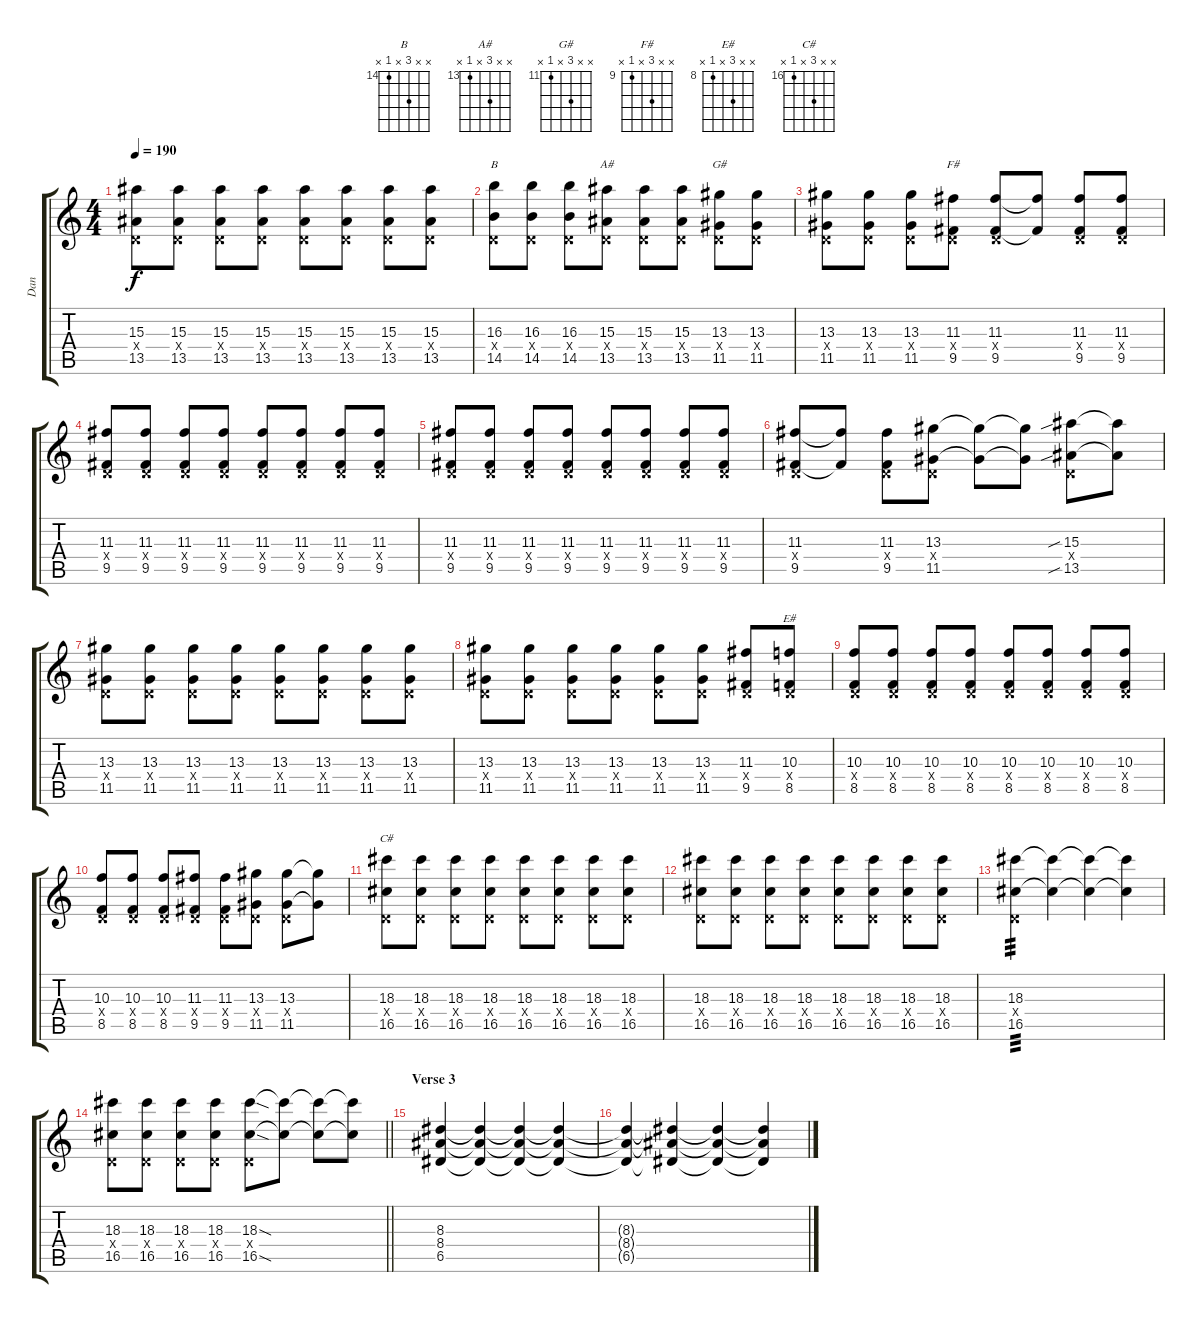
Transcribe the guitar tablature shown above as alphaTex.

\track ("Dan" "Dan") {instrument overdrivenguitar}
\staff {score tabs}
\tuning (E4 B3 G3 D3 A2 E2) {hide}
\chord ("B" x x 16 x 14 x) {firstfret 14}
\chord ("A#" x x 15 x 13 x) {firstfret 13}
\chord ("G#" x x 13 x 11 x) {firstfret 11}
\chord ("F#" x x 11 x 9 x) {firstfret 9}
\chord ("E#" x x 10 x 8 x) {firstfret 8}
\chord ("C#" x x 18 x 16 x) {firstfret 16}
\ts (4 4)
\tempo 190
\clef g2
\ks c
(15.3 0.4{x} 13.5).8{dy f} (15.3 0.4{x} 13.5).8 (15.3 0.4{x} 13.5).8 (15.3 0.4{x} 13.5).8 (15.3 0.4{x} 13.5).8 (15.3 0.4{x} 13.5).8 (15.3 0.4{x} 13.5).8 (15.3 0.4{x} 13.5).8 |
(16.3 0.4{x} 14.5).8{ch "B"} (16.3 0.4{x} 14.5).8 (16.3 0.4{x} 14.5).8 (15.3 0.4{x} 13.5).8{ch "A#"} (15.3 0.4{x} 13.5).8 (15.3 0.4{x} 13.5).8 (13.3 0.4{x} 11.5).8{ch "G#"} (13.3 0.4{x} 11.5).8 |
(13.3 0.4{x} 11.5).8 (13.3 0.4{x} 11.5).8 (13.3 0.4{x} 11.5).8 (11.3 0.4{x} 9.5).8{ch "F#"} (11.3 0.4{x} 9.5).8 (11.3{t} 9.5{t}).8 (11.3 0.4{x} 9.5).8 (11.3 0.4{x} 9.5).8 |
(11.3 0.4{x} 9.5).8 (11.3 0.4{x} 9.5).8 (11.3 0.4{x} 9.5).8 (11.3 0.4{x} 9.5).8 (11.3 0.4{x} 9.5).8 (11.3 0.4{x} 9.5).8 (11.3 0.4{x} 9.5).8 (11.3 0.4{x} 9.5).8 |
(11.3 0.4{x} 9.5).8 (11.3 0.4{x} 9.5).8 (11.3 0.4{x} 9.5).8 (11.3 0.4{x} 9.5).8 (11.3 0.4{x} 9.5).8 (11.3 0.4{x} 9.5).8 (11.3 0.4{x} 9.5).8 (11.3 0.4{x} 9.5).8 |
(11.3 0.4{x} 9.5).8 (11.3{t} 9.5{t}).8 (11.3 0.4{x} 9.5).8 (13.3 0.4{x} 11.5).8 (13.3{t} 11.5{t}).8 (13.3{t} 11.5{t}).8 (15.3{sib} 0.4{x} 13.5{sib}).8 (15.3{t} 13.5{t}).8 |
(13.3 0.4{x} 11.5).8 (13.3 0.4{x} 11.5).8 (13.3 0.4{x} 11.5).8 (13.3 0.4{x} 11.5).8 (13.3 0.4{x} 11.5).8 (13.3 0.4{x} 11.5).8 (13.3 0.4{x} 11.5).8 (13.3 0.4{x} 11.5).8 |
(13.3 0.4{x} 11.5).8 (13.3 0.4{x} 11.5).8 (13.3 0.4{x} 11.5).8 (13.3 0.4{x} 11.5).8 (13.3 0.4{x} 11.5).8 (13.3 0.4{x} 11.5).8 (11.3 0.4{x} 9.5).8 (10.3 0.4{x} 8.5).8{ch "E#"} |
(10.3 0.4{x} 8.5).8 (10.3 0.4{x} 8.5).8 (10.3 0.4{x} 8.5).8 (10.3 0.4{x} 8.5).8 (10.3 0.4{x} 8.5).8 (10.3 0.4{x} 8.5).8 (10.3 0.4{x} 8.5).8 (10.3 0.4{x} 8.5).8 |
(10.3 0.4{x} 8.5).8 (10.3 0.4{x} 8.5).8 (10.3 0.4{x} 8.5).8 (11.3 0.4{x} 9.5).8 (11.3 0.4{x} 9.5).8 (13.3 0.4{x} 11.5).8 (13.3 0.4{x} 11.5).8 (13.3{t} 11.5{t}).8 |
(18.3 0.4{x} 16.5).8{ch "C#"} (18.3 0.4{x} 16.5).8 (18.3 0.4{x} 16.5).8 (18.3 0.4{x} 16.5).8 (18.3 0.4{x} 16.5).8 (18.3 0.4{x} 16.5).8 (18.3 0.4{x} 16.5).8 (18.3 0.4{x} 16.5).8 |
(18.3 0.4{x} 16.5).8 (18.3 0.4{x} 16.5).8 (18.3 0.4{x} 16.5).8 (18.3 0.4{x} 16.5).8 (18.3 0.4{x} 16.5).8 (18.3 0.4{x} 16.5).8 (18.3 0.4{x} 16.5).8 (18.3 0.4{x} 16.5).8 |
(18.3 0.4{x} 16.5).4{tp 3} (18.3{t} 16.5{t}).4 (18.3{t} 16.5{t}).4 (18.3{t} 16.5{t}).4 |
\barLineRight lightlight
(18.3 0.4{x} 16.5).8 (18.3 0.4{x} 16.5).8 (18.3 0.4{x} 16.5).8 (18.3 0.4{x} 16.5).8 (18.3{sod} 0.4{x} 16.5{sod}).8 (18.3{t} 16.5{t}).8 (18.3{t} 16.5{t}).8 (18.3{t} 16.5{t}).8 |
\section ("" "Verse 3")
(8.3 8.4 6.5).4 (8.3{t} 8.4{t} 6.5{t}).4 (8.3{t} 8.4{t} 6.5{t}).4 (8.3{t} 8.4{t} 6.5{t}).4 |
(8.3{t} 8.4{t} 6.5{t}).4 (8.3{t} 8.4{t} 6.5{t}).4 (8.3{t} 8.4{t} 6.5{t}).4 (8.3{t} 8.4{t} 6.5{t}).4
